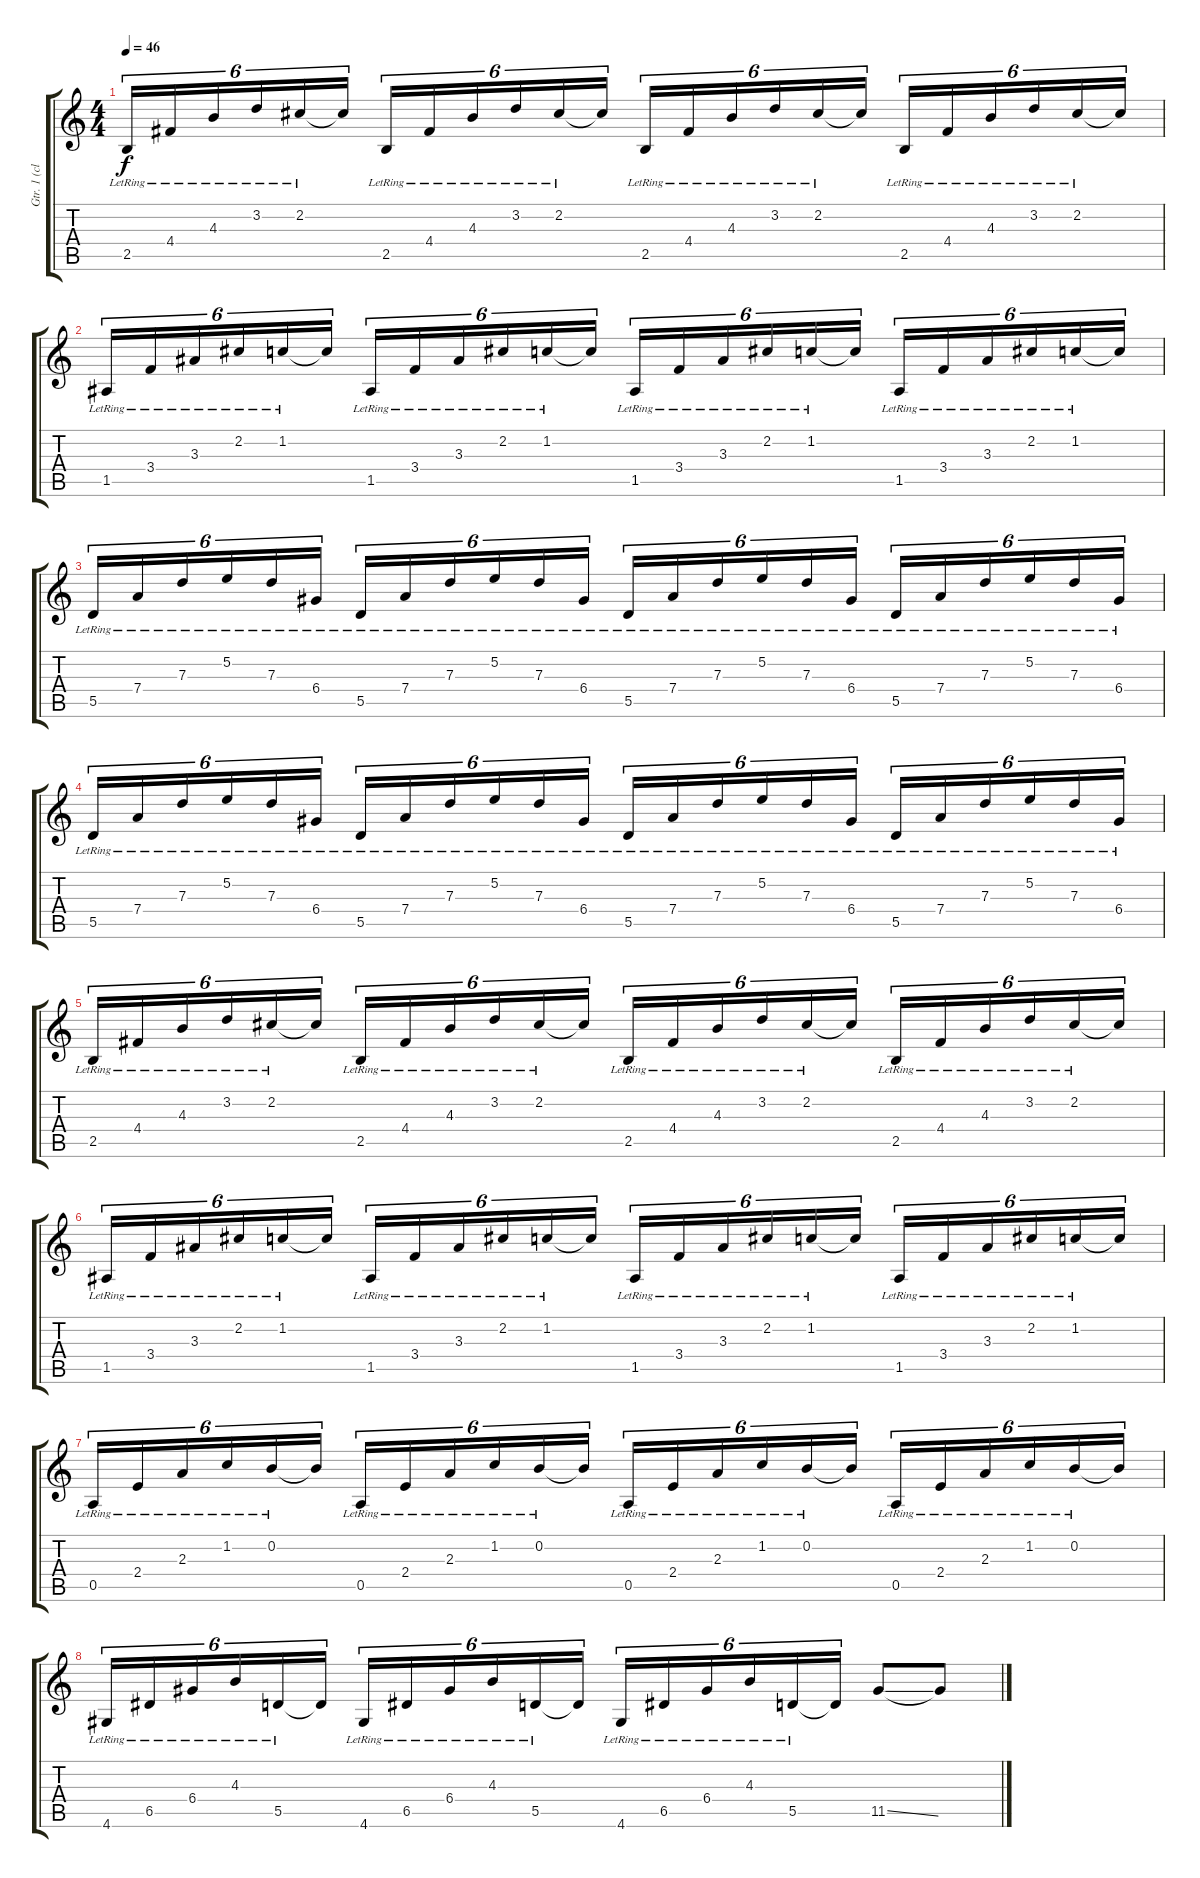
\track ("Gtr. 1 (clean)" "Gtr. 1 (cl") {instrument electricguitarjazz}
\staff {score tabs}
\tuning (E4 B3 G3 D3 A2 E2) {hide}
\ts (4 4)
\tempo 46
\clef g2
\ks c
2.5{lr}.16{tu (6 4) dy f} 4.4{lr}.16{tu (6 4)} 4.3{lr}.16{tu (6 4)} 3.2{lr}.16{tu (6 4)} 2.2{lr}.16{tu (6 4)} 2.2{t}.16{tu (6 4)} 2.5{lr}.16{tu (6 4)} 4.4{lr}.16{tu (6 4)} 4.3{lr}.16{tu (6 4)} 3.2{lr}.16{tu (6 4)} 2.2{lr}.16{tu (6 4)} 2.2{t}.16{tu (6 4)} 2.5{lr}.16{tu (6 4)} 4.4{lr}.16{tu (6 4)} 4.3{lr}.16{tu (6 4)} 3.2{lr}.16{tu (6 4)} 2.2{lr}.16{tu (6 4)} 2.2{t}.16{tu (6 4)} 2.5{lr}.16{tu (6 4)} 4.4{lr}.16{tu (6 4)} 4.3{lr}.16{tu (6 4)} 3.2{lr}.16{tu (6 4)} 2.2{lr}.16{tu (6 4)} 2.2{t}.16{tu (6 4)} |
1.5{lr}.16{tu (6 4)} 3.4{lr}.16{tu (6 4)} 3.3{lr}.16{tu (6 4)} 2.2{lr}.16{tu (6 4)} 1.2{lr}.16{tu (6 4)} 1.2{t}.16{tu (6 4)} 1.5{lr}.16{tu (6 4)} 3.4{lr}.16{tu (6 4)} 3.3{lr}.16{tu (6 4)} 2.2{lr}.16{tu (6 4)} 1.2{lr}.16{tu (6 4)} 1.2{t}.16{tu (6 4)} 1.5{lr}.16{tu (6 4)} 3.4{lr}.16{tu (6 4)} 3.3{lr}.16{tu (6 4)} 2.2{lr}.16{tu (6 4)} 1.2{lr}.16{tu (6 4)} 1.2{t}.16{tu (6 4)} 1.5{lr}.16{tu (6 4)} 3.4{lr}.16{tu (6 4)} 3.3{lr}.16{tu (6 4)} 2.2{lr}.16{tu (6 4)} 1.2{lr}.16{tu (6 4)} 1.2{t}.16{tu (6 4)} |
5.5{lr}.16{tu (6 4)} 7.4{lr}.16{tu (6 4)} 7.3{lr}.16{tu (6 4)} 5.2{lr}.16{tu (6 4)} 7.3{lr}.16{tu (6 4)} 6.4{lr}.16{tu (6 4)} 5.5{lr}.16{tu (6 4)} 7.4{lr}.16{tu (6 4)} 7.3{lr}.16{tu (6 4)} 5.2{lr}.16{tu (6 4)} 7.3{lr}.16{tu (6 4)} 6.4{lr}.16{tu (6 4)} 5.5{lr}.16{tu (6 4)} 7.4{lr}.16{tu (6 4)} 7.3{lr}.16{tu (6 4)} 5.2{lr}.16{tu (6 4)} 7.3{lr}.16{tu (6 4)} 6.4{lr}.16{tu (6 4)} 5.5{lr}.16{tu (6 4)} 7.4{lr}.16{tu (6 4)} 7.3{lr}.16{tu (6 4)} 5.2{lr}.16{tu (6 4)} 7.3{lr}.16{tu (6 4)} 6.4{lr}.16{tu (6 4)} |
5.5{lr}.16{tu (6 4)} 7.4{lr}.16{tu (6 4)} 7.3{lr}.16{tu (6 4)} 5.2{lr}.16{tu (6 4)} 7.3{lr}.16{tu (6 4)} 6.4{lr}.16{tu (6 4)} 5.5{lr}.16{tu (6 4)} 7.4{lr}.16{tu (6 4)} 7.3{lr}.16{tu (6 4)} 5.2{lr}.16{tu (6 4)} 7.3{lr}.16{tu (6 4)} 6.4{lr}.16{tu (6 4)} 5.5{lr}.16{tu (6 4)} 7.4{lr}.16{tu (6 4)} 7.3{lr}.16{tu (6 4)} 5.2{lr}.16{tu (6 4)} 7.3{lr}.16{tu (6 4)} 6.4{lr}.16{tu (6 4)} 5.5{lr}.16{tu (6 4)} 7.4{lr}.16{tu (6 4)} 7.3{lr}.16{tu (6 4)} 5.2{lr}.16{tu (6 4)} 7.3{lr}.16{tu (6 4)} 6.4{lr}.16{tu (6 4)} |
2.5{lr}.16{tu (6 4)} 4.4{lr}.16{tu (6 4)} 4.3{lr}.16{tu (6 4)} 3.2{lr}.16{tu (6 4)} 2.2{lr}.16{tu (6 4)} 2.2{t}.16{tu (6 4)} 2.5{lr}.16{tu (6 4)} 4.4{lr}.16{tu (6 4)} 4.3{lr}.16{tu (6 4)} 3.2{lr}.16{tu (6 4)} 2.2{lr}.16{tu (6 4)} 2.2{t}.16{tu (6 4)} 2.5{lr}.16{tu (6 4)} 4.4{lr}.16{tu (6 4)} 4.3{lr}.16{tu (6 4)} 3.2{lr}.16{tu (6 4)} 2.2{lr}.16{tu (6 4)} 2.2{t}.16{tu (6 4)} 2.5{lr}.16{tu (6 4)} 4.4{lr}.16{tu (6 4)} 4.3{lr}.16{tu (6 4)} 3.2{lr}.16{tu (6 4)} 2.2{lr}.16{tu (6 4)} 2.2{t}.16{tu (6 4)} |
1.5{lr}.16{tu (6 4)} 3.4{lr}.16{tu (6 4)} 3.3{lr}.16{tu (6 4)} 2.2{lr}.16{tu (6 4)} 1.2{lr}.16{tu (6 4)} 1.2{t}.16{tu (6 4)} 1.5{lr}.16{tu (6 4)} 3.4{lr}.16{tu (6 4)} 3.3{lr}.16{tu (6 4)} 2.2{lr}.16{tu (6 4)} 1.2{lr}.16{tu (6 4)} 1.2{t}.16{tu (6 4)} 1.5{lr}.16{tu (6 4)} 3.4{lr}.16{tu (6 4)} 3.3{lr}.16{tu (6 4)} 2.2{lr}.16{tu (6 4)} 1.2{lr}.16{tu (6 4)} 1.2{t}.16{tu (6 4)} 1.5{lr}.16{tu (6 4)} 3.4{lr}.16{tu (6 4)} 3.3{lr}.16{tu (6 4)} 2.2{lr}.16{tu (6 4)} 1.2{lr}.16{tu (6 4)} 1.2{t}.16{tu (6 4)} |
0.5{lr}.16{tu (6 4)} 2.4{lr}.16{tu (6 4)} 2.3{lr}.16{tu (6 4)} 1.2{lr}.16{tu (6 4)} 0.2{lr}.16{tu (6 4)} 0.2{t}.16{tu (6 4)} 0.5{lr}.16{tu (6 4)} 2.4{lr}.16{tu (6 4)} 2.3{lr}.16{tu (6 4)} 1.2{lr}.16{tu (6 4)} 0.2{lr}.16{tu (6 4)} 0.2{t}.16{tu (6 4)} 0.5{lr}.16{tu (6 4)} 2.4{lr}.16{tu (6 4)} 2.3{lr}.16{tu (6 4)} 1.2{lr}.16{tu (6 4)} 0.2{lr}.16{tu (6 4)} 0.2{t}.16{tu (6 4)} 0.5{lr}.16{tu (6 4)} 2.4{lr}.16{tu (6 4)} 2.3{lr}.16{tu (6 4)} 1.2{lr}.16{tu (6 4)} 0.2{lr}.16{tu (6 4)} 0.2{t}.16{tu (6 4)} |
4.6{lr}.16{tu (6 4)} 6.5{lr}.16{tu (6 4)} 6.4{lr}.16{tu (6 4)} 4.3{lr}.16{tu (6 4)} 5.5{lr}.16{tu (6 4)} 5.5{t}.16{tu (6 4)} 4.6{lr}.16{tu (6 4)} 6.5{lr}.16{tu (6 4)} 6.4{lr}.16{tu (6 4)} 4.3{lr}.16{tu (6 4)} 5.5{lr}.16{tu (6 4)} 5.5{t}.16{tu (6 4)} 4.6{lr}.16{tu (6 4)} 6.5{lr}.16{tu (6 4)} 6.4{lr}.16{tu (6 4)} 4.3{lr}.16{tu (6 4)} 5.5{lr}.16{tu (6 4)} 5.5{t}.16{tu (6 4)} 11.5{ss}.8 11.5{t}.8
